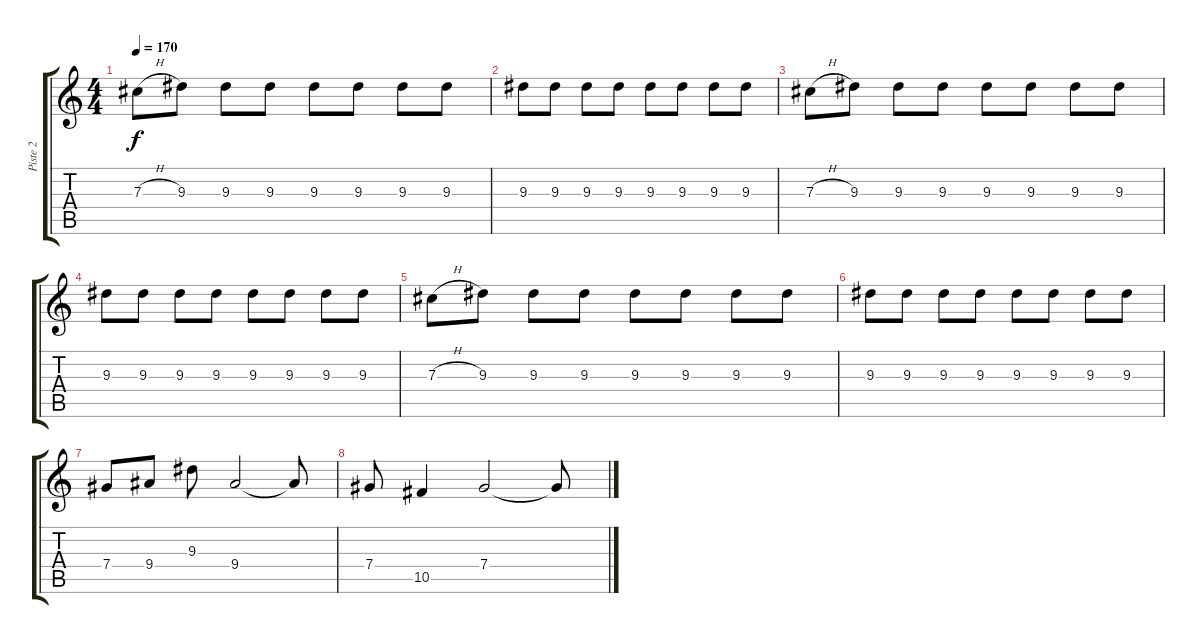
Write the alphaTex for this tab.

\track ("Piste 2" "Piste 2") {instrument overdrivenguitar}
\staff {score tabs}
\tuning (Eb4 Bb3 Gb3 Db3 Ab2 Db2) {hide}
\ts (4 4)
\tempo 170
\clef g2
\ks c
7.3{h}.8{dy f} 9.3.8 9.3.8 9.3.8 9.3.8 9.3.8 9.3.8 9.3.8 |
9.3.8 9.3.8 9.3.8 9.3.8 9.3.8 9.3.8 9.3.8 9.3.8 |
7.3{h}.8 9.3.8 9.3.8 9.3.8 9.3.8 9.3.8 9.3.8 9.3.8 |
9.3.8 9.3.8 9.3.8 9.3.8 9.3.8 9.3.8 9.3.8 9.3.8 |
7.3{h}.8 9.3.8 9.3.8 9.3.8 9.3.8 9.3.8 9.3.8 9.3.8 |
9.3.8 9.3.8 9.3.8 9.3.8 9.3.8 9.3.8 9.3.8 9.3.8 |
7.4.8 9.4.8 9.3.8 9.4.2 9.4{t}.8 |
7.4.8 10.5.4 7.4.2 7.4{t}.8
